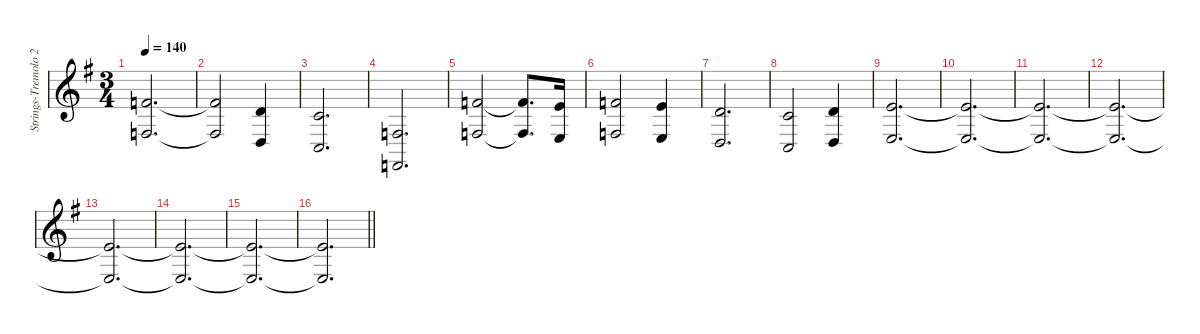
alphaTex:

\defaultSystemsLayout 8
\hideDynamics
\bracketExtendMode groupsimilarinstruments
\firstSystemTrackNameMode fullname
\otherSystemsTrackNameOrientation horizontal
\track ("Strings-Tremolo 2" "vln.") {defaultSystemsLayout 8 instrument tremolostrings}
\staff {score}
\tuning (E4 B3 G3 D3 A2 E2)
\ts (3 4)
\tempo 140
\clef g2
\ks g
(10.3{acc forcenatural} 8.5{acc forcenatural}).2{d dy f beam Up} |
(10.3{t acc forcenatural} 8.5{t acc forcenatural}).2{beam Up} (7.3{acc forcenatural} 5.5{acc forcenatural}).4{beam Up} |
(5.3{acc forcenatural} 3.5{acc forcenatural}).2{d beam Up} |
(3.4{acc forcenatural} 1.6{acc forcenatural}).2{d beam Up} |
(10.3{acc forcenatural} 8.5{acc forcenatural}).2{beam Up} (10.3{t acc forcenatural} 8.5{t acc forcenatural}).8{d beam Up} (9.3{acc forcenatural} 7.5{acc forcenatural}).16{beam Up} |
(10.3{acc forcenatural} 8.5{acc forcenatural}).2{beam Up} (9.3{acc forcenatural} 7.5{acc forcenatural}).4{beam Up} |
(7.3{acc forcenatural} 5.5{acc forcenatural}).2{d beam Up} |
(5.3{acc forcenatural} 3.5{acc forcenatural}).2{beam Up} (7.3{acc forcenatural} 5.5{acc forcenatural}).4{beam Up} |
(9.3{acc forcenatural} 7.5{acc forcenatural}).2{d beam Up} |
(9.3{t acc forcenatural} 7.5{t acc forcenatural}).2{d beam Up} |
(9.3{t acc forcenatural} 7.5{t acc forcenatural}).2{d beam Up} |
(9.3{t acc forcenatural} 7.5{t acc forcenatural}).2{d beam Up} |
(9.3{t acc forcenatural} 7.5{t acc forcenatural}).2{d beam Up} |
(9.3{t acc forcenatural} 7.5{t acc forcenatural}).2{d beam Up} |
(9.3{t acc forcenatural} 7.5{t acc forcenatural}).2{d beam Up} |
\barLineRight lightlight
(9.3{t acc forcenatural} 7.5{t acc forcenatural}).2{d beam Up}
